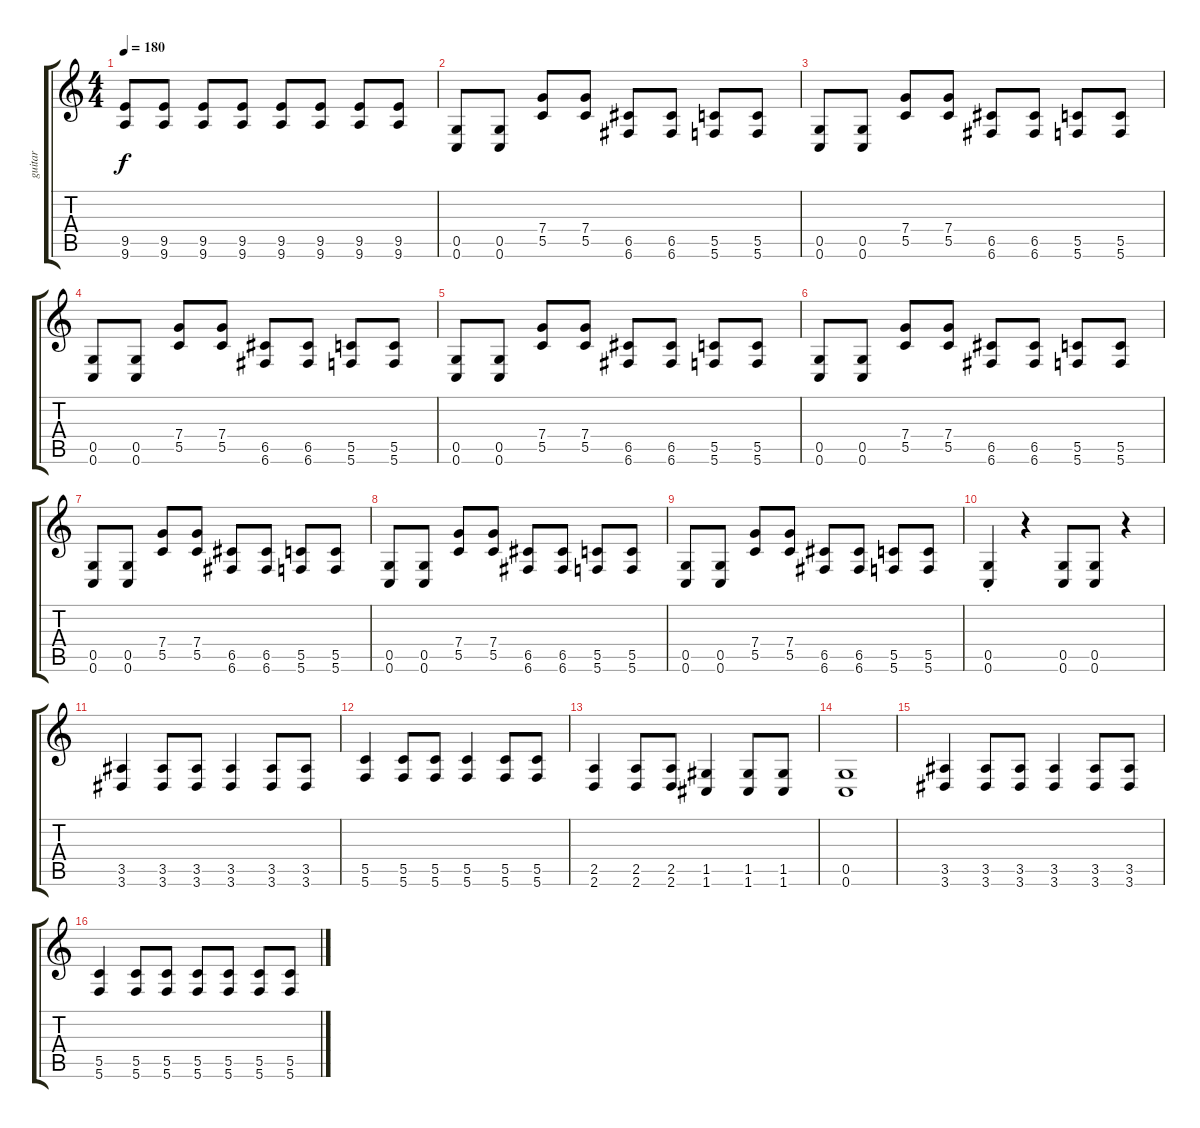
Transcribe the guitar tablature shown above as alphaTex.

\track ("guitar" "guitar") {instrument distortionguitar}
\staff {score tabs}
\tuning (D4 A3 F3 C3 G2 C2) {hide}
\ts (4 4)
\tempo 180
\clef g2
\ks c
(9.5 9.6).8{dy f} (9.5 9.6).8 (9.5 9.6).8 (9.5 9.6).8 (9.5 9.6).8 (9.5 9.6).8 (9.5 9.6).8 (9.5 9.6).8 |
(0.5 0.6).8 (0.5 0.6).8 (7.4 5.5).8 (7.4 5.5).8 (6.5 6.6).8 (6.5 6.6).8 (5.5 5.6).8 (5.5 5.6).8 |
(0.5 0.6).8 (0.5 0.6).8 (7.4 5.5).8 (7.4 5.5).8 (6.5 6.6).8 (6.5 6.6).8 (5.5 5.6).8 (5.5 5.6).8 |
(0.5 0.6).8 (0.5 0.6).8 (7.4 5.5).8 (7.4 5.5).8 (6.5 6.6).8 (6.5 6.6).8 (5.5 5.6).8 (5.5 5.6).8 |
(0.5 0.6).8 (0.5 0.6).8 (7.4 5.5).8 (7.4 5.5).8 (6.5 6.6).8 (6.5 6.6).8 (5.5 5.6).8 (5.5 5.6).8 |
(0.5 0.6).8 (0.5 0.6).8 (7.4 5.5).8 (7.4 5.5).8 (6.5 6.6).8 (6.5 6.6).8 (5.5 5.6).8 (5.5 5.6).8 |
(0.5 0.6).8 (0.5 0.6).8 (7.4 5.5).8 (7.4 5.5).8 (6.5 6.6).8 (6.5 6.6).8 (5.5 5.6).8 (5.5 5.6).8 |
(0.5 0.6).8 (0.5 0.6).8 (7.4 5.5).8 (7.4 5.5).8 (6.5 6.6).8 (6.5 6.6).8 (5.5 5.6).8 (5.5 5.6).8 |
(0.5 0.6).8 (0.5 0.6).8 (7.4 5.5).8 (7.4 5.5).8 (6.5 6.6).8 (6.5 6.6).8 (5.5 5.6).8 (5.5 5.6).8 |
(0.5{st} 0.6{st}).4 r.4 (0.5 0.6).8 (0.5 0.6).8 r.4 |
(3.5 3.6).4 (3.5 3.6).8 (3.5 3.6).8 (3.5 3.6).4 (3.5 3.6).8 (3.5 3.6).8 |
(5.5 5.6).4 (5.5 5.6).8 (5.5 5.6).8 (5.5 5.6).4 (5.5 5.6).8 (5.5 5.6).8 |
(2.5 2.6).4 (2.5 2.6).8 (2.5 2.6).8 (1.5 1.6).4 (1.5 1.6).8 (1.5 1.6).8 |
(0.5 0.6).1 |
(3.5 3.6).4 (3.5 3.6).8 (3.5 3.6).8 (3.5 3.6).4 (3.5 3.6).8 (3.5 3.6).8 |
(5.5 5.6).4 (5.5 5.6).8 (5.5 5.6).8 (5.5 5.6).8 (5.5 5.6).8 (5.5 5.6).8 (5.5 5.6).8
